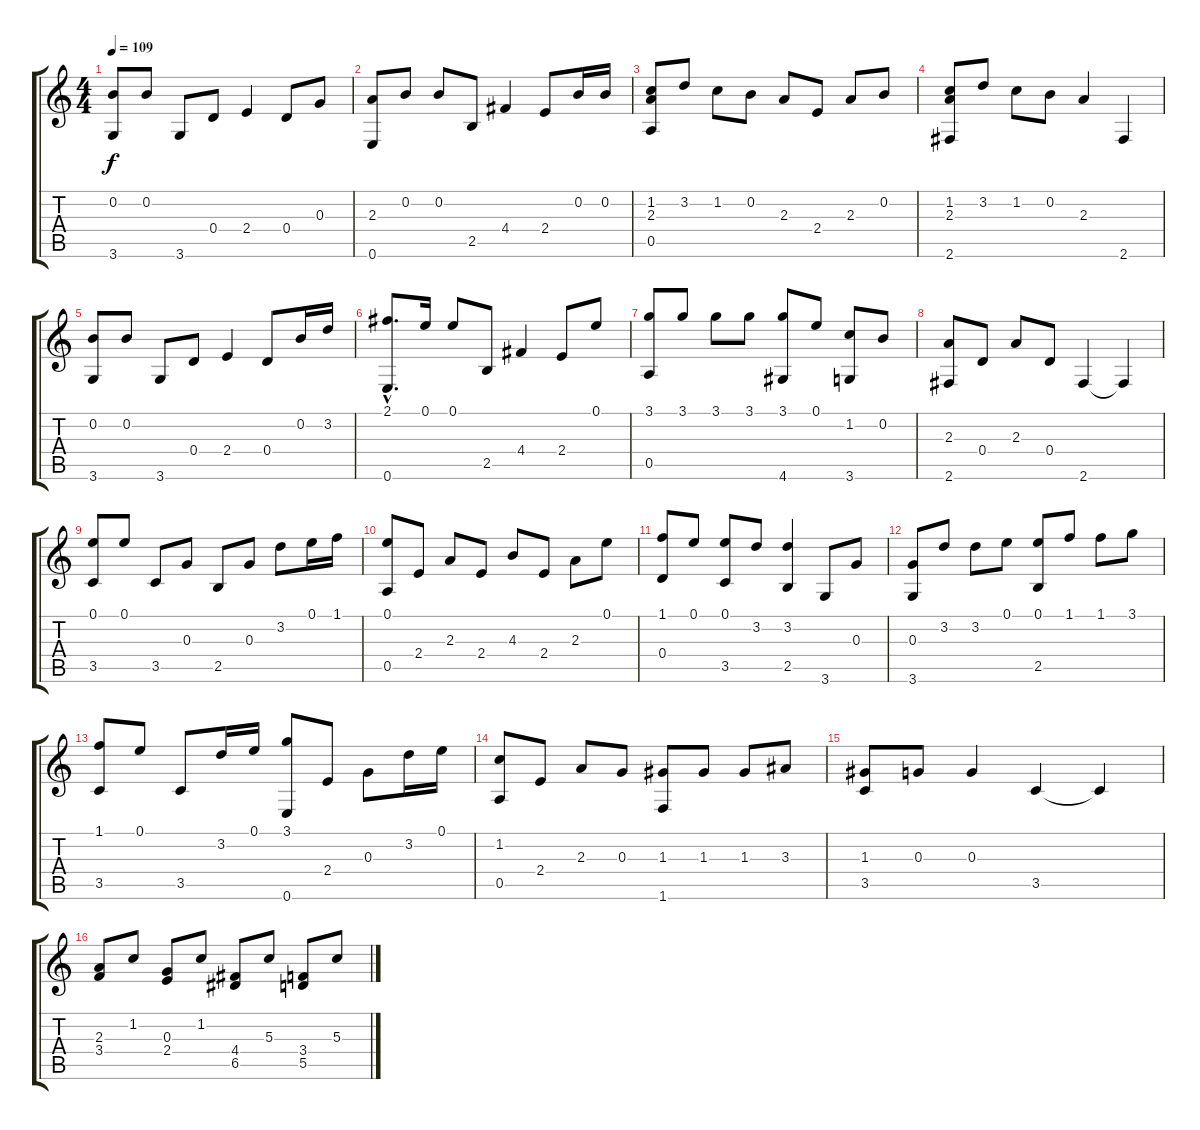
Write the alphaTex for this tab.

\track "" {instrument acousticguitarnylon}
\staff {score tabs}
\tuning (E4 B3 G3 D3 A2 E2) {hide}
\ts (4 4)
\tempo 109
\clef g2
\ks c
(0.2 3.6).8{dy f} 0.2.8 3.6.8 0.4.8 2.4.4 0.4.8 0.3.8 |
(2.3 0.6).8 0.2.8 0.2.8 2.5.8 4.4.4 2.4.8 0.2.16 0.2.16 |
(1.2 2.3 0.5).8 3.2.8 1.2.8 0.2.8 2.3.8 2.4.8 2.3.8 0.2.8 |
(1.2 2.3 2.6).8 3.2.8 1.2.8 0.2.8 2.3.4 2.6.4 |
(0.2 3.6).8 0.2.8 3.6.8 0.4.8 2.4.4 0.4.8 0.2.16 3.2.16 |
(2.1{hac} 0.6{hac}).8{d} 0.1.16 0.1.8 2.5.8 4.4.4 2.4.8 0.1.8 |
(3.1 0.5).8 3.1.8 3.1.8 3.1.8 (3.1 4.6).8 0.1.8 (1.2 3.6).8 0.2.8 |
(2.3 2.6).8 0.4.8 2.3.8 0.4.8 2.6.4 2.6{t}.4 |
(0.1 3.5).8 0.1.8 3.5.8 0.3.8 2.5.8 0.3.8 3.2.8 0.1.16 1.1.16 |
(0.1 0.5).8 2.4.8 2.3.8 2.4.8 4.3.8 2.4.8 2.3.8 0.1.8 |
(1.1 0.4).8 0.1.8 (0.1 3.5).8 3.2.8 (3.2 2.5).4 3.6.8 0.3.8 |
(0.3 3.6).8 3.2.8 3.2.8 0.1.8 (0.1 2.5).8 1.1.8 1.1.8 3.1.8 |
(1.1 3.5).8 0.1.8 3.5.8 3.2.16 0.1.16 (3.1 0.6).8 2.4.8 0.3.8 3.2.16 0.1.16 |
(1.2 0.5).8 2.4.8 2.3.8 0.3.8 (1.3 1.6).8 1.3.8 1.3.8 3.3.8 |
(1.3 3.5).8 0.3.8 0.3.4 3.5.4 3.5{t}.4 |
(2.3 3.4).8 1.2.8 (0.3 2.4).8 1.2.8 (4.4 6.5).8 5.3.8 (3.4 5.5).8 5.3.8
